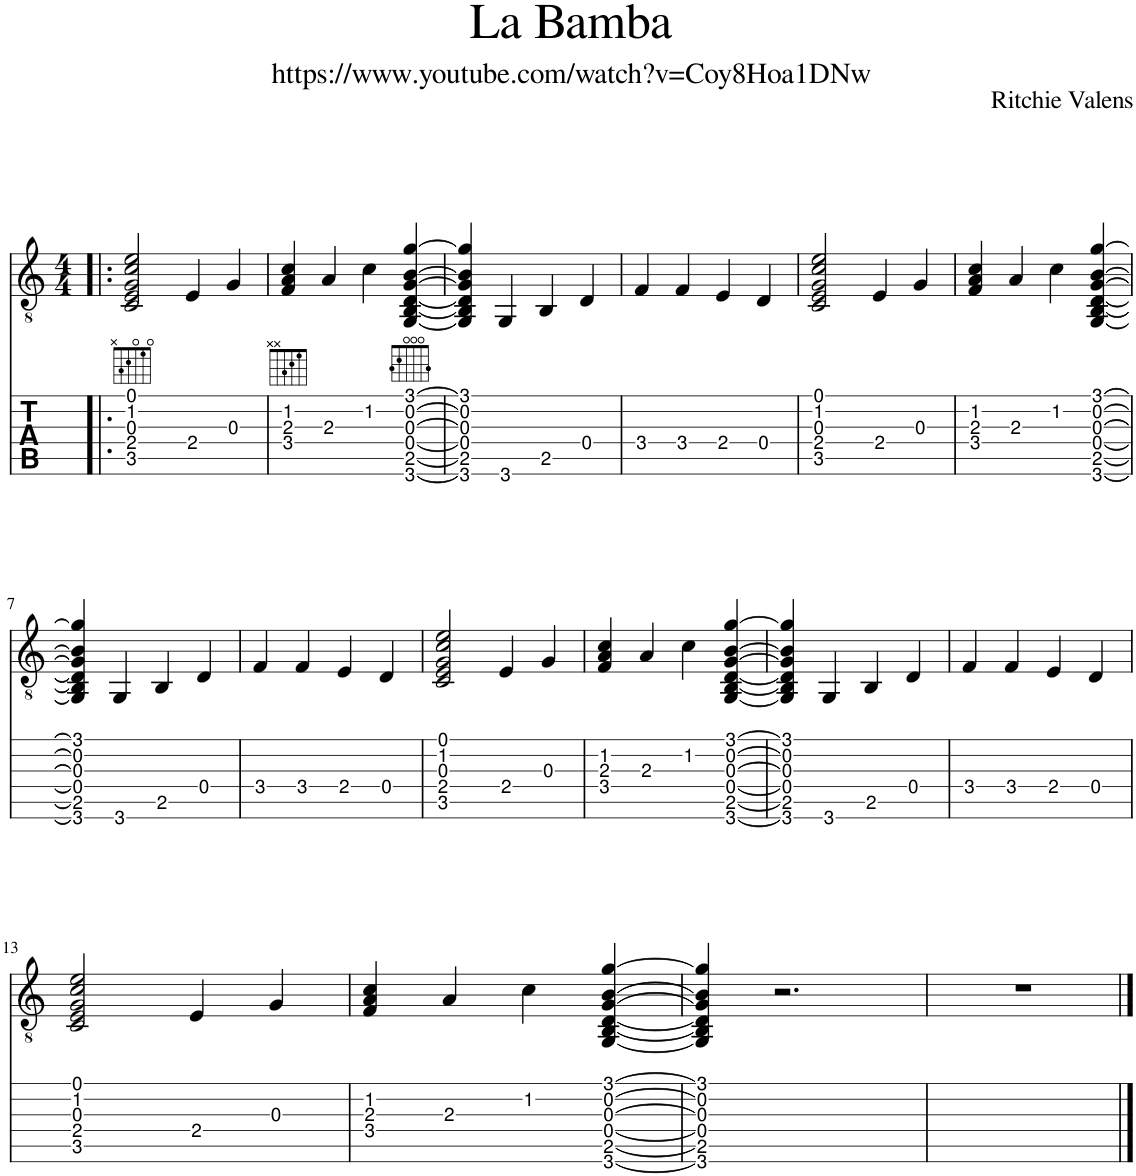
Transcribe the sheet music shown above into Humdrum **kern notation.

**kern	**kern
*part1	*part1
*staff2	*staff1
*I"Guitar	*
*I'Guit.	*
*stria6	*
*	*clefGv2
*k[]	*k[]
*M4/4	*M4/4
=1!|:	=1!|:
2C 2E 2G 2c 2e	2C/ 2E/ 2G/ 2c/ 2e/
4E	4E/
4G	4G/
=2	=2
4F 4A 4c	4F/ 4A/ 4c/
4A	4A/
4c	4c\
[4GG [4BB [4D [4G [4B [4g	[4GG/ [4BB/ [4D/ [4G/ [4B/ [4g/
=3	=3
4GG] 4BB] 4D] 4G] 4B] 4g]	4GG/] 4BB/] 4D/] 4G/] 4B/] 4g/]
4GG	4GG/
4BB	4BB/
4D	4D/
=4	=4
4F	4F/
4F	4F/
4E	4E/
4D	4D/
=5	=5
2C 2E 2G 2c 2e	2C/ 2E/ 2G/ 2c/ 2e/
4E	4E/
4G	4G/
=6	=6
4F 4A 4c	4F/ 4A/ 4c/
4A	4A/
4c	4c\
[4GG [4BB [4D [4G [4B [4g	[4GG/ [4BB/ [4D/ [4G/ [4B/ [4g/
!!LO:LB:g=z
=7	=7
4GG] 4BB] 4D] 4G] 4B] 4g]	4GG/] 4BB/] 4D/] 4G/] 4B/] 4g/]
4GG	4GG/
4BB	4BB/
4D	4D/
=8	=8
4F	4F/
4F	4F/
4E	4E/
4D	4D/
=9	=9
2C 2E 2G 2c 2e	2C/ 2E/ 2G/ 2c/ 2e/
4E	4E/
4G	4G/
=10	=10
4F 4A 4c	4F/ 4A/ 4c/
4A	4A/
4c	4c\
[4GG [4BB [4D [4G [4B [4g	[4GG/ [4BB/ [4D/ [4G/ [4B/ [4g/
=11	=11
4GG] 4BB] 4D] 4G] 4B] 4g]	4GG/] 4BB/] 4D/] 4G/] 4B/] 4g/]
4GG	4GG/
4BB	4BB/
4D	4D/
=12	=12
4F	4F/
4F	4F/
4E	4E/
4D	4D/
!!LO:LB:g=z
=13	=13
2C 2E 2G 2c 2e	2C/ 2E/ 2G/ 2c/ 2e/
4E	4E/
4G	4G/
=14	=14
4F 4A 4c	4F/ 4A/ 4c/
4A	4A/
4c	4c\
[4GG [4BB [4D [4G [4B [4g	[4GG/ [4BB/ [4D/ [4G/ [4B/ [4g/
=15	=15
4GG] 4BB] 4D] 4G] 4B] 4g]	4GG/] 4BB/] 4D/] 4G/] 4B/] 4g/]
2.r	2.r
=16	=16
1r	1r
==	==
*-	*-
